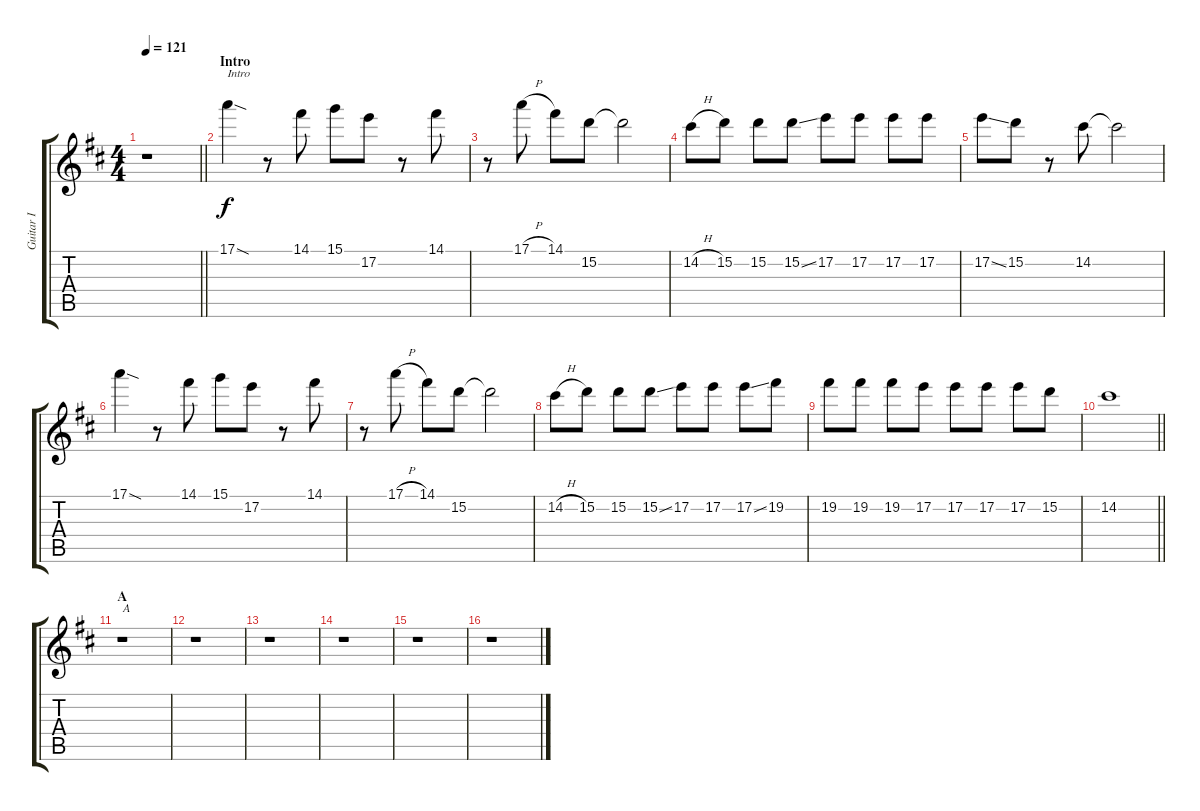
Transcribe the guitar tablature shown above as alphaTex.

\track ("Guitar I" "Guitar I") {instrument overdrivenguitar}
\staff {score tabs}
\tuning (E4 B3 G3 D3 A2 E2) {hide}
\ts (4 4)
\tempo 121
\clef g2
\barLineRight lightlight
\ks d
r.1{dy f instrument overdrivenguitar} |
\section ("" "Intro")
17.1{sod}.4{txt "Intro" instrument electricguitarclean} r.8 14.1.8 15.1.8 17.2.8 r.8 14.1.8 |
r.8 17.1{h}.8 14.1.8 15.2.8 15.2{t}.2 |
14.2{h}.8 15.2.8 15.2.8 15.2{ss}.8 17.2.8 17.2.8 17.2.8 17.2.8 |
17.2{ss}.8 15.2.8 r.8 14.2.8 14.2{t}.2 |
17.1{sod}.4 r.8 14.1.8 15.1.8 17.2.8 r.8 14.1.8 |
r.8 17.1{h}.8 14.1.8 15.2.8 15.2{t}.2 |
14.2{h}.8 15.2.8 15.2.8 15.2{ss}.8 17.2.8 17.2.8 17.2{ss}.8 19.2.8 |
19.2.8 19.2.8 19.2.8 17.2.8 17.2.8 17.2.8 17.2.8 15.2.8 |
\barLineRight lightlight
14.2.1 |
\section ("" "A")
r.1{txt "A"} |
r.1 |
r.1 |
r.1 |
r.1 |
r.1
